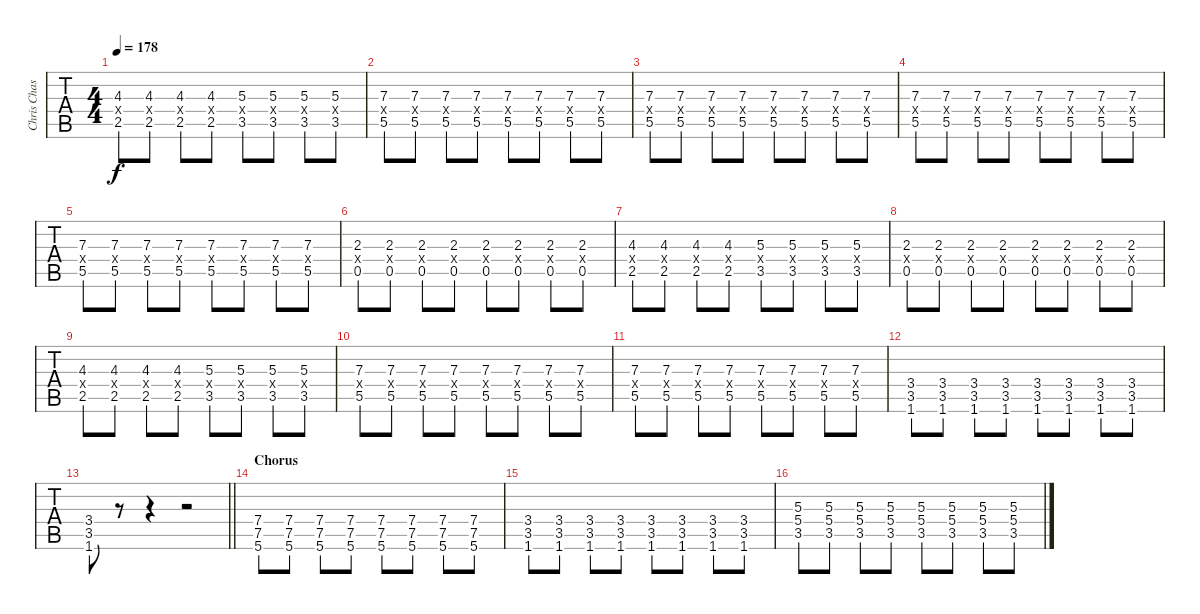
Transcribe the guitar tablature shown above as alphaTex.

\track ("Chris Chasse - Guitar One" "Chris Chas") {instrument distortionguitar}
\staff {tabs}
\tuning (Eb4 Bb3 Gb3 Db3 Ab2 Eb2) {hide}
\ts (4 4)
\tempo 178
\clef g2
\ks c
(4.3 14.4{x} 2.5).8{dy f} (4.3 14.4{x} 2.5).8 (4.3 14.4{x} 2.5).8 (4.3 14.4{x} 2.5).8 (5.3 15.4{x} 3.5).8 (5.3 15.4{x} 3.5).8 (5.3 15.4{x} 3.5).8 (5.3 15.4{x} 3.5).8 |
(7.3 5.4{x} 5.5).8 (7.3 5.4{x} 5.5).8 (7.3 5.4{x} 5.5).8 (7.3 5.4{x} 5.5).8 (7.3 5.4{x} 5.5).8 (7.3 5.4{x} 5.5).8 (7.3 5.4{x} 5.5).8 (7.3 5.4{x} 5.5).8 |
(7.3 5.4{x} 5.5).8 (7.3 5.4{x} 5.5).8 (7.3 5.4{x} 5.5).8 (7.3 5.4{x} 5.5).8 (7.3 5.4{x} 5.5).8 (7.3 5.4{x} 5.5).8 (7.3 5.4{x} 5.5).8 (7.3 5.4{x} 5.5).8 |
(7.3 5.4{x} 5.5).8 (7.3 5.4{x} 5.5).8 (7.3 5.4{x} 5.5).8 (7.3 5.4{x} 5.5).8 (7.3 5.4{x} 5.5).8 (7.3 5.4{x} 5.5).8 (7.3 5.4{x} 5.5).8 (7.3 5.4{x} 5.5).8 |
(7.3 5.4{x} 5.5).8 (7.3 5.4{x} 5.5).8 (7.3 5.4{x} 5.5).8 (7.3 5.4{x} 5.5).8 (7.3 5.4{x} 5.5).8 (7.3 5.4{x} 5.5).8 (7.3 5.4{x} 5.5).8 (7.3 5.4{x} 5.5).8 |
(2.3 12.4{x} 0.5).8 (2.3 12.4{x} 0.5).8 (2.3 12.4{x} 0.5).8 (2.3 12.4{x} 0.5).8 (2.3 12.4{x} 0.5).8 (2.3 12.4{x} 0.5).8 (2.3 12.4{x} 0.5).8 (2.3 12.4{x} 0.5).8 |
(4.3 14.4{x} 2.5).8 (4.3 14.4{x} 2.5).8 (4.3 14.4{x} 2.5).8 (4.3 14.4{x} 2.5).8 (5.3 15.4{x} 3.5).8 (5.3 15.4{x} 3.5).8 (5.3 15.4{x} 3.5).8 (5.3 15.4{x} 3.5).8 |
(2.3 12.4{x} 0.5).8 (2.3 12.4{x} 0.5).8 (2.3 12.4{x} 0.5).8 (2.3 12.4{x} 0.5).8 (2.3 12.4{x} 0.5).8 (2.3 12.4{x} 0.5).8 (2.3 12.4{x} 0.5).8 (2.3 12.4{x} 0.5).8 |
(4.3 14.4{x} 2.5).8 (4.3 14.4{x} 2.5).8 (4.3 14.4{x} 2.5).8 (4.3 14.4{x} 2.5).8 (5.3 15.4{x} 3.5).8 (5.3 15.4{x} 3.5).8 (5.3 15.4{x} 3.5).8 (5.3 15.4{x} 3.5).8 |
(7.3 5.4{x} 5.5).8 (7.3 5.4{x} 5.5).8 (7.3 5.4{x} 5.5).8 (7.3 5.4{x} 5.5).8 (7.3 5.4{x} 5.5).8 (7.3 5.4{x} 5.5).8 (7.3 5.4{x} 5.5).8 (7.3 5.4{x} 5.5).8 |
(7.3 5.4{x} 5.5).8 (7.3 5.4{x} 5.5).8 (7.3 5.4{x} 5.5).8 (7.3 5.4{x} 5.5).8 (7.3 5.4{x} 5.5).8 (7.3 5.4{x} 5.5).8 (7.3 5.4{x} 5.5).8 (7.3 5.4{x} 5.5).8 |
(3.4 3.5 1.6).8 (3.4 3.5 1.6).8 (3.4 3.5 1.6).8 (3.4 3.5 1.6).8 (3.4 3.5 1.6).8 (3.4 3.5 1.6).8 (3.4 3.5 1.6).8 (3.4 3.5 1.6).8 |
\barLineRight lightlight
(3.4 3.5 1.6).8 r.8 r.4 r.2 |
\section ("" "Chorus")
(7.4 7.5 5.6).8 (7.4 7.5 5.6).8 (7.4 7.5 5.6).8 (7.4 7.5 5.6).8 (7.4 7.5 5.6).8 (7.4 7.5 5.6).8 (7.4 7.5 5.6).8 (7.4 7.5 5.6).8 |
(3.4 3.5 1.6).8 (3.4 3.5 1.6).8 (3.4 3.5 1.6).8 (3.4 3.5 1.6).8 (3.4 3.5 1.6).8 (3.4 3.5 1.6).8 (3.4 3.5 1.6).8 (3.4 3.5 1.6).8 |
(5.3 5.4 3.5).8 (5.3 5.4 3.5).8 (5.3 5.4 3.5).8 (5.3 5.4 3.5).8 (5.3 5.4 3.5).8 (5.3 5.4 3.5).8 (5.3 5.4 3.5).8 (5.3 5.4 3.5).8
